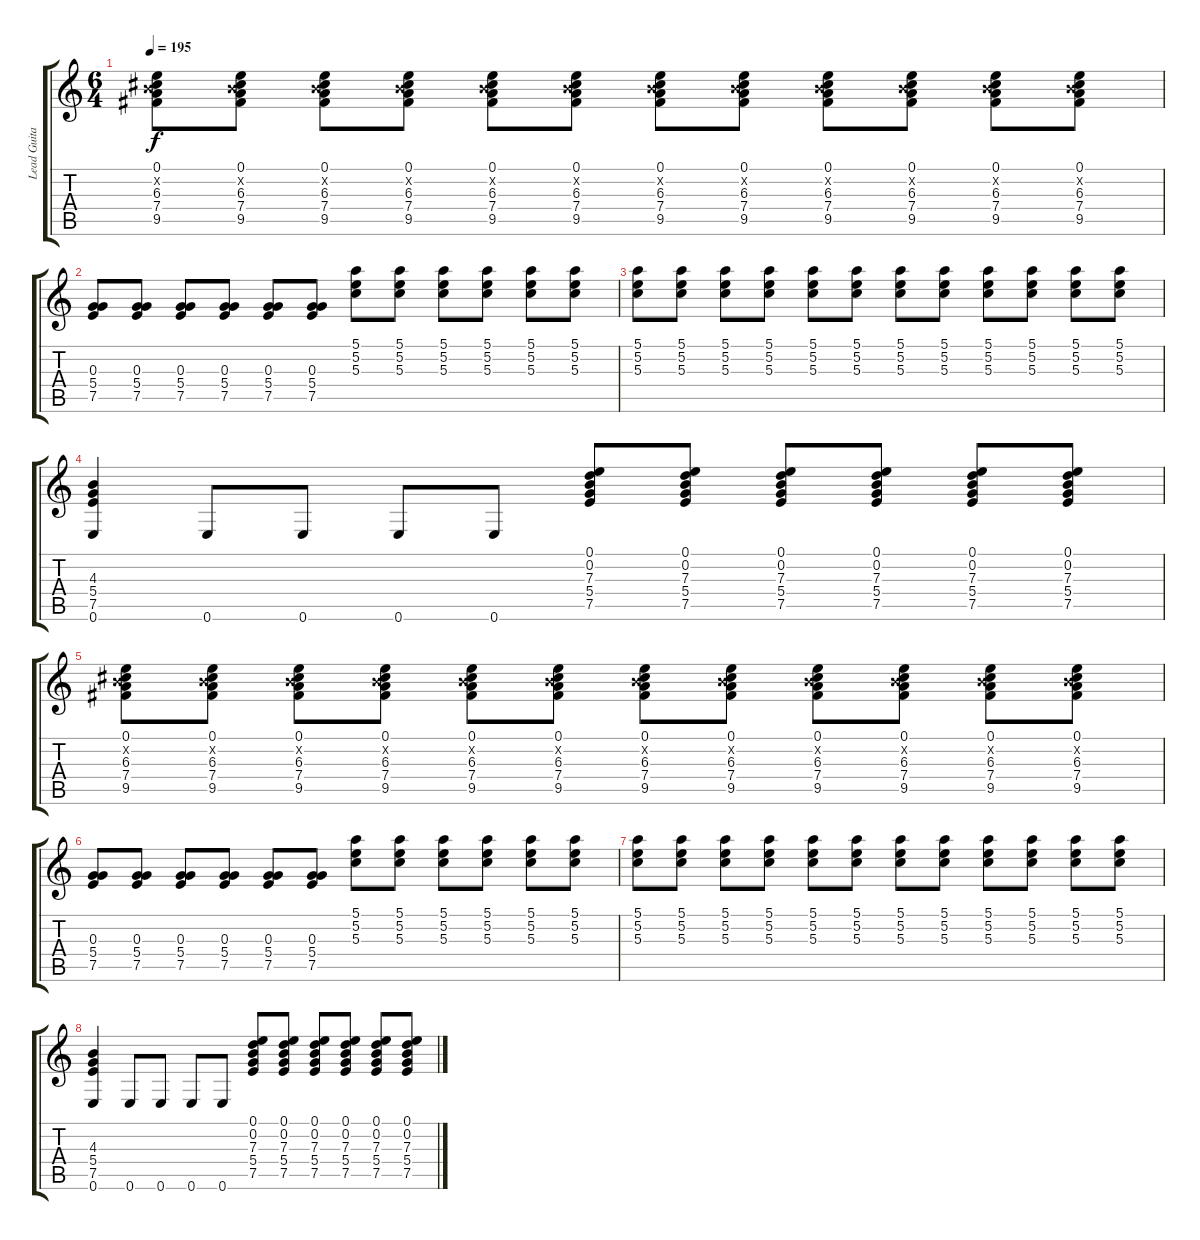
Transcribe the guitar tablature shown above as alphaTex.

\track ("Lead Guitar" "Lead Guita") {instrument distortionguitar}
\staff {score tabs}
\tuning (E4 B3 G3 D3 A2 E2) {hide}
\ts (6 4)
\tempo 195
\clef g2
\ks c
(0.1 0.2{x} 6.3 7.4 9.5).8{dy f} (0.1 0.2{x} 6.3 7.4 9.5).8 (0.1 0.2{x} 6.3 7.4 9.5).8 (0.1 0.2{x} 6.3 7.4 9.5).8 (0.1 0.2{x} 6.3 7.4 9.5).8 (0.1 0.2{x} 6.3 7.4 9.5).8 (0.1 0.2{x} 6.3 7.4 9.5).8 (0.1 0.2{x} 6.3 7.4 9.5).8 (0.1 0.2{x} 6.3 7.4 9.5).8 (0.1 0.2{x} 6.3 7.4 9.5).8 (0.1 0.2{x} 6.3 7.4 9.5).8 (0.1 0.2{x} 6.3 7.4 9.5).8 |
(0.3 5.4 7.5).8 (0.3 5.4 7.5).8 (0.3 5.4 7.5).8 (0.3 5.4 7.5).8 (0.3 5.4 7.5).8 (0.3 5.4 7.5).8 (5.1 5.2 5.3).8 (5.1 5.2 5.3).8 (5.1 5.2 5.3).8 (5.1 5.2 5.3).8 (5.1 5.2 5.3).8 (5.1 5.2 5.3).8 |
(5.1 5.2 5.3).8 (5.1 5.2 5.3).8 (5.1 5.2 5.3).8 (5.1 5.2 5.3).8 (5.1 5.2 5.3).8 (5.1 5.2 5.3).8 (5.1 5.2 5.3).8 (5.1 5.2 5.3).8 (5.1 5.2 5.3).8 (5.1 5.2 5.3).8 (5.1 5.2 5.3).8 (5.1 5.2 5.3).8 |
(4.3 5.4 7.5 0.6).4{volume 10 balance 4} 0.6.8 0.6.8 0.6.8 0.6.8 (0.1 0.2 7.3 5.4 7.5).8 (0.1 0.2 7.3 5.4 7.5).8 (0.1 0.2 7.3 5.4 7.5).8 (0.1 0.2 7.3 5.4 7.5).8 (0.1 0.2 7.3 5.4 7.5).8 (0.1 0.2 7.3 5.4 7.5).8 |
(0.1 0.2{x} 6.3 7.4 9.5).8 (0.1 0.2{x} 6.3 7.4 9.5).8 (0.1 0.2{x} 6.3 7.4 9.5).8 (0.1 0.2{x} 6.3 7.4 9.5).8 (0.1 0.2{x} 6.3 7.4 9.5).8 (0.1 0.2{x} 6.3 7.4 9.5).8 (0.1 0.2{x} 6.3 7.4 9.5).8 (0.1 0.2{x} 6.3 7.4 9.5).8 (0.1 0.2{x} 6.3 7.4 9.5).8 (0.1 0.2{x} 6.3 7.4 9.5).8 (0.1 0.2{x} 6.3 7.4 9.5).8 (0.1 0.2{x} 6.3 7.4 9.5).8 |
(0.3 5.4 7.5).8 (0.3 5.4 7.5).8 (0.3 5.4 7.5).8 (0.3 5.4 7.5).8 (0.3 5.4 7.5).8 (0.3 5.4 7.5).8 (5.1 5.2 5.3).8 (5.1 5.2 5.3).8 (5.1 5.2 5.3).8 (5.1 5.2 5.3).8 (5.1 5.2 5.3).8 (5.1 5.2 5.3).8 |
(5.1 5.2 5.3).8 (5.1 5.2 5.3).8 (5.1 5.2 5.3).8 (5.1 5.2 5.3).8 (5.1 5.2 5.3).8 (5.1 5.2 5.3).8 (5.1 5.2 5.3).8 (5.1 5.2 5.3).8 (5.1 5.2 5.3).8 (5.1 5.2 5.3).8 (5.1 5.2 5.3).8 (5.1 5.2 5.3).8 |
(4.3 5.4 7.5 0.6).4{volume 10 balance 4} 0.6.8 0.6.8 0.6.8 0.6.8 (0.1 0.2 7.3 5.4 7.5).8 (0.1 0.2 7.3 5.4 7.5).8 (0.1 0.2 7.3 5.4 7.5).8 (0.1 0.2 7.3 5.4 7.5).8 (0.1 0.2 7.3 5.4 7.5).8 (0.1 0.2 7.3 5.4 7.5).8
